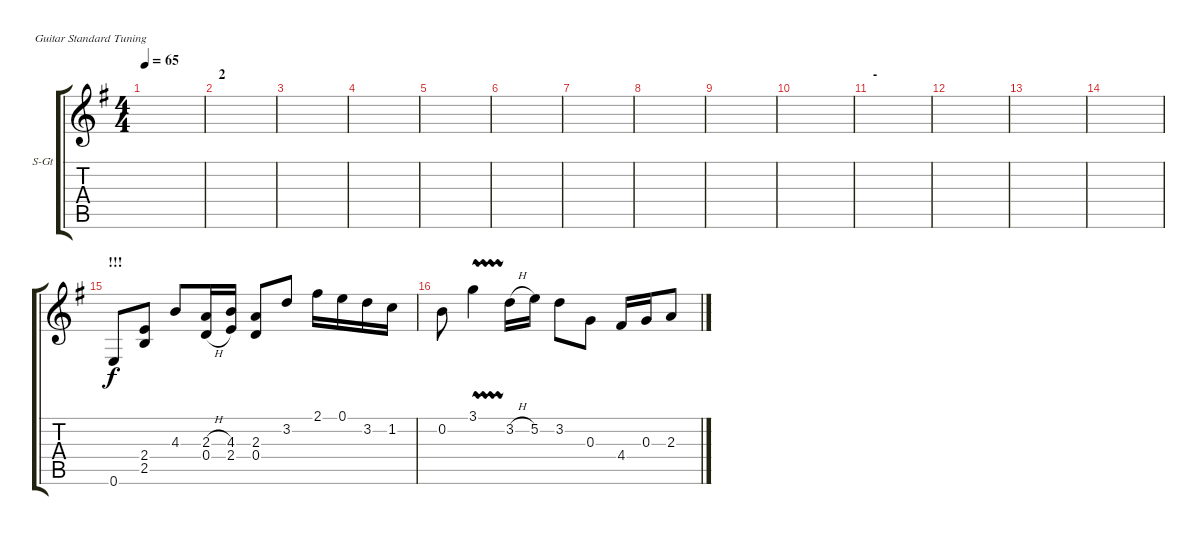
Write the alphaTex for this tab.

\defaultSystemsLayout 4
\bracketExtendMode groupsimilarinstruments
\firstSystemTrackNameOrientation horizontal
\otherSystemsTrackNameOrientation horizontal
\track ("Solo Guitar" "S-Gt") {instrument overdrivenguitar}
\staff {score tabs}
\tuning (E4 B3 G3 D3 A2 E2)
\ts (4 4)
\tempo 65
\clef g2
\scale
0.333333
\ks eminor
|
\section ("" "2")
\scale
0.333333 |
\scale
0.333333 |
\scale
0.333333 |
\scale
0.333333 |
\scale
0.333333 |
\scale
0.333333 |
\scale
0.333333 |
\scale
0.333333 |
\scale
0.333333 |
\section ("" "-")
\scale
0.333333 |
\scale
0.333333 |
\scale
0.333333 |
\scale
0.333333 |
\section ("" "!!!")
0.6.8 (2.5 2.4).8 4.3.8 (2.3{h} 0.4{h}).16 (4.3 2.4).16 (2.3 0.4).8 3.2.8 2.1.16 0.1.16 3.2.16 1.2.16 |
0.2.8 3.1{vw}.4 3.2{h}.16 5.2.16 3.2.8 0.3.8 4.4.16 0.3.16 2.3.8
